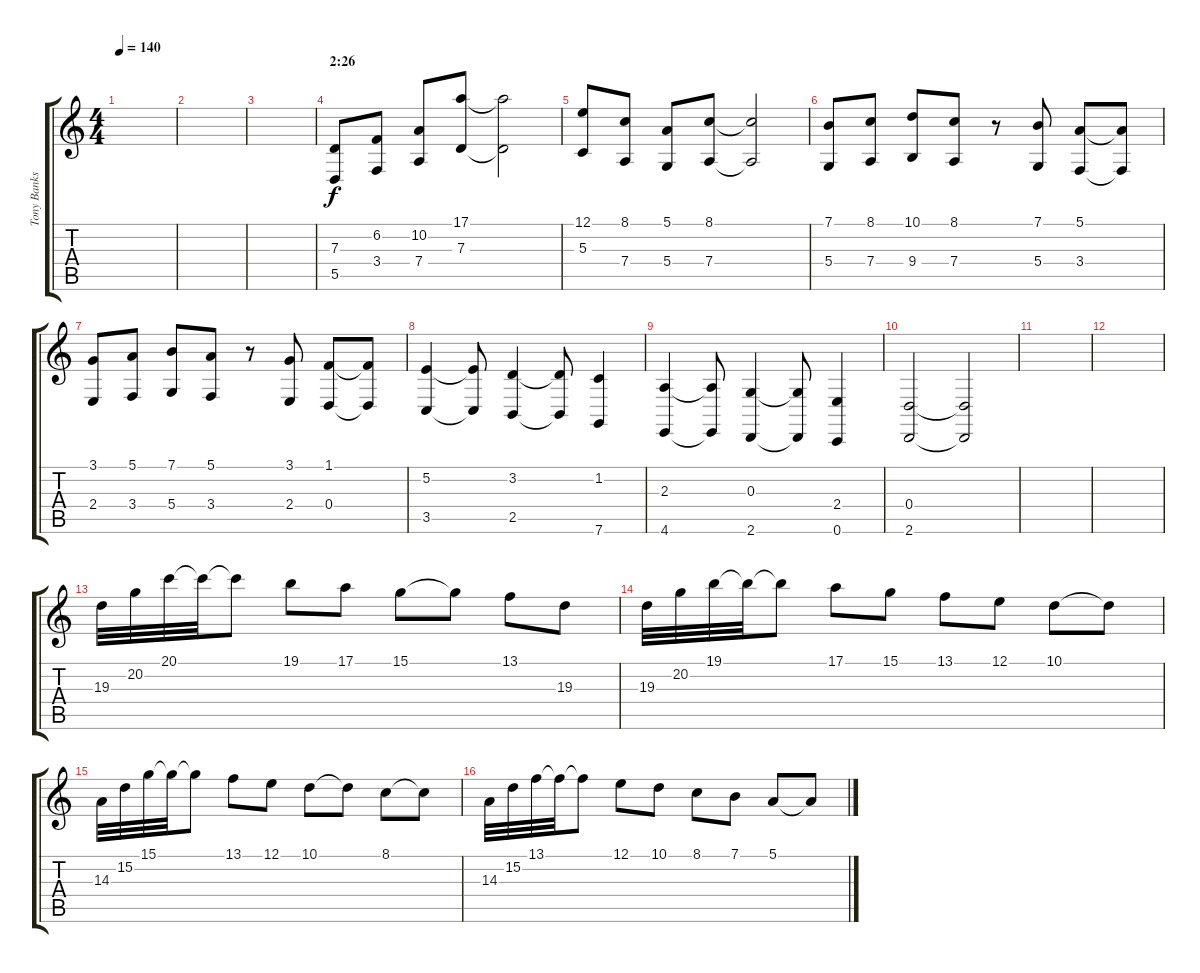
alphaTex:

\track ("Tony Banks (electric piano)" "Tony Banks") {instrument electricpiano2}
\staff {score tabs}
\tuning (E4 B3 G3 D3 A2 C2) {hide}
\ts (4 4)
\tempo 140
\clef g2
\ks c
|
|
|
\section ("" "2:26")
(7.3 5.5).8 (6.2 3.4).8 (10.2 7.4).8 (17.1 7.3).8 (17.1{t} 7.3{t}).2 |
(12.1 5.3).8 (8.1 7.4).8 (5.1 5.4).8 (8.1 7.4).8 (8.1{t} 7.4{t}).2 |
(7.1 5.4).8 (8.1 7.4).8 (10.1 9.4).8 (8.1 7.4).8 r.8 (7.1 5.4).8 (5.1 3.4).8 (5.1{t} 3.4{t}).8 |
(3.1 2.4).8 (5.1 3.4).8 (7.1 5.4).8 (5.1 3.4).8 r.8 (3.1 2.4).8 (1.1 0.4).8 (1.1{t} 0.4{t}).8 |
(5.2 3.5).4 (5.2{t} 3.5{t}).8 (3.2 2.5).4 (3.2{t} 2.5{t}).8 (1.2 7.6).4 |
(2.3 4.6).4 (2.3{t} 4.6{t}).8 (0.3 2.6).4 (0.3{t} 2.6{t}).8 (2.4 0.6).4 |
(0.4 2.6).2 (0.4{t} 2.6{t}).2 |
|
|
19.3.32 20.2.32 20.1.32 20.1{t}.32 20.1{t}.8 19.1.8 17.1.8 15.1.8 15.1{t}.8 13.1.8 19.3.8 |
19.3.32 20.2.32 19.1.32 19.1{t}.32 19.1{t}.8 17.1.8 15.1.8 13.1.8 12.1.8 10.1.8 10.1{t}.8 |
14.3.32 15.2.32 15.1.32 15.1{t}.32 15.1{t}.8 13.1.8 12.1.8 10.1.8 10.1{t}.8 8.1.8 8.1{t}.8 |
14.3.32 15.2.32 13.1.32 13.1{t}.32 13.1{t}.8 12.1.8 10.1.8 8.1.8 7.1.8 5.1.8 5.1{t}.8
